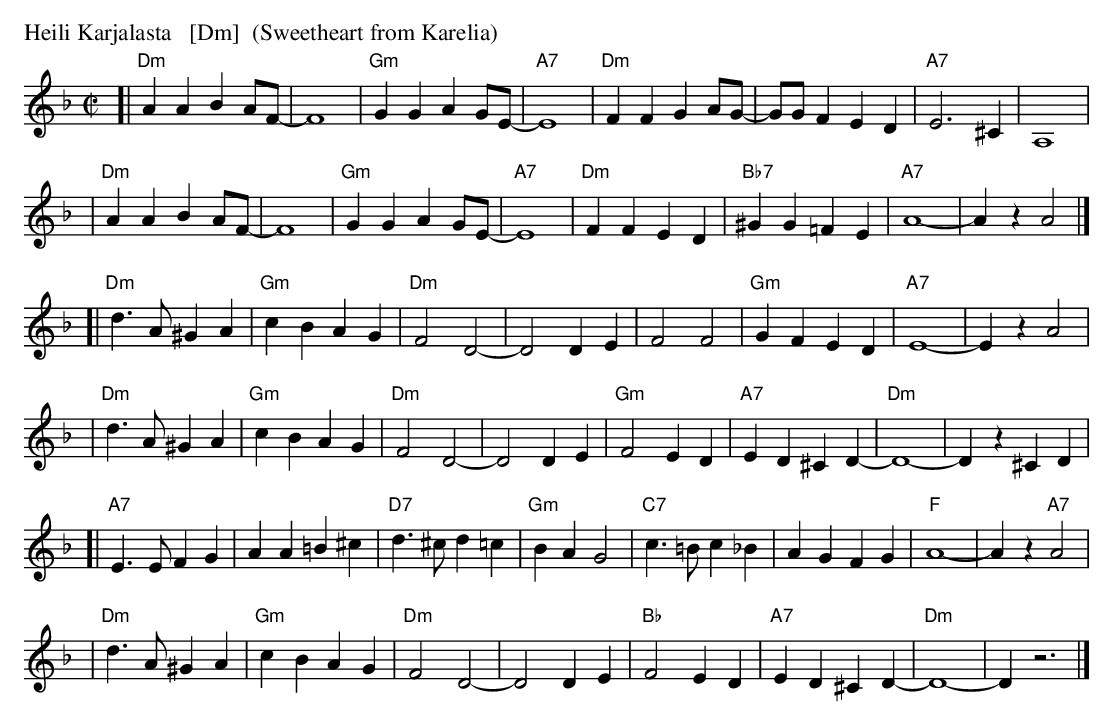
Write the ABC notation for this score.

X:1
M: C|
L: 1/4
P: Heili Karjalasta   [Dm]  (Sweetheart from Karelia)
K: Dm
[| "Dm"AA BA/F/- | F4 | "Gm"GG AG/E/- | "A7"E4 \
| "Dm"FF GA/G/- | G/G/F ED | "A7"E3 ^C | A,4 |
| "Dm"AA BA/F/- | F4 | "Gm"GG AG/E/- | "A7"E4 \
| "Dm"FF ED | "Bb7"^GG =FE | "A7"A4- | Az A2 |]
[|"Dm"d>A ^GA | "Gm"cB AG | "Dm"F2 D2- | D2 DE \
| F2 F2 | "Gm"GF ED | "A7"E4- | Ez A2 |
| "Dm"d>A ^GA | "Gm"cB AG | "Dm"F2 D2- | D2 DE \
| "Gm"F2 ED | "A7"ED ^CD- | "Dm"D4- | Dz ^CD |
[|"A7"E>E FG | AA=B^c | "D7"d>^c d=c | "Gm"BA G2 \
| "C7"c>=B c_B | AG FG | "F"A4- | Az "A7"A2 |
| "Dm"d>A ^GA | "Gm"cB AG | "Dm"F2 D2- | D2 DE \
| "Bb"F2 ED |  "A7"ED ^CD- | "Dm"D4- | D z3 |]
